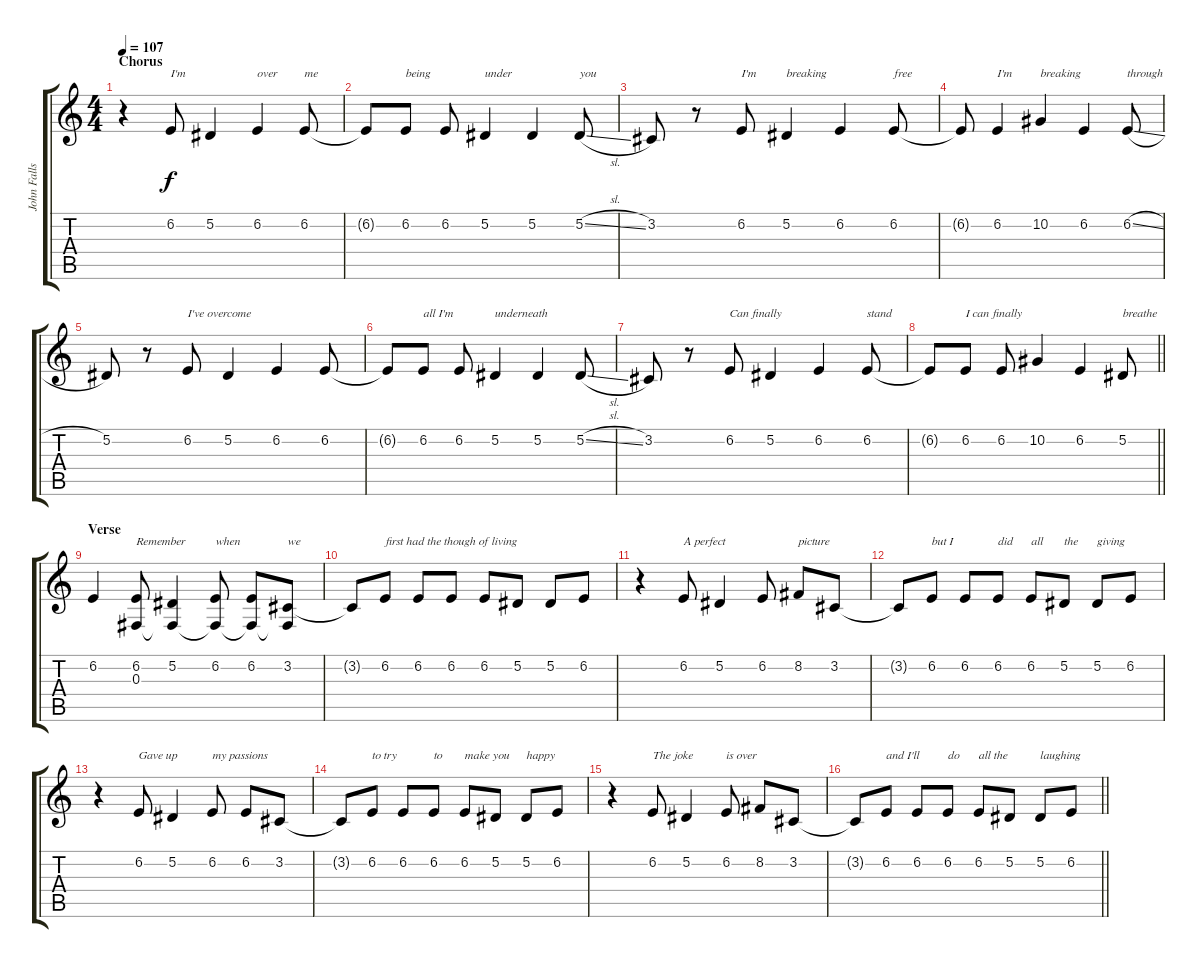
\track ("John Falls (Vocals)" "John Falls") {instrument harmonica}
\staff {score tabs}
\tuning (Eb4 Bb3 Gb3 Db3 Ab2 Db2) {hide}
\ts (4 4)
\section ("" "Chorus")
\tempo 107
\clef g2
\ks c
r.4{dy f} 6.2.8{txt "I'm" volume 16} 5.2.4 6.2.4{txt "over"} 6.2.8{txt "me"} |
6.2{t}.8 6.2.8{txt "being"} 6.2.8 5.2.4{txt "under"} 5.2.4 5.2{sl}.8{txt "you"} |
3.2.8 r.8 6.2.8{txt "I'm"} 5.2.4{txt "breaking"} 6.2.4 6.2.8{txt "free"} |
6.2{t}.8 6.2.4{txt "I'm"} 10.2.4{txt "breaking"} 6.2.4 6.2{sl}.8{txt "through"} |
5.2.8 r.8 6.2.8{txt "I've overcome"} 5.2.4 6.2.4 6.2.8 |
6.2{t}.8 6.2.8{txt "all I'm"} 6.2.8 5.2.4{txt "underneath"} 5.2.4 5.2{sl}.8 |
3.2.8 r.8 6.2.8{txt "Can finally"} 5.2.4 6.2.4 6.2.8{txt "stand"} |
\barLineRight lightlight
6.2{t}.8 6.2.8{txt "I can finally"} 6.2.8 10.2.4 6.2.4 5.2.8{txt "breathe"} |
\section ("" "Verse")
6.2.4{volume 14} (6.2 0.3).8{txt "Remember"} (5.2 0.3{t}).4 (6.2 0.3{t}).8{txt "when"} (6.2 0.3{t}).8 (3.2 0.3{t}).8{txt "we"} |
3.2{t}.8 6.2.8{txt "first had the though of living"} 6.2.8 6.2.8 6.2.8 5.2.8 5.2.8 6.2.8 |
r.4 6.2.8{txt "A perfect"} 5.2.4 6.2.8 8.2.8{txt "picture"} 3.2.8 |
3.2{t}.8 6.2.8{txt "but I"} 6.2.8 6.2.8{txt "did"} 6.2.8{txt "all"} 5.2.8{txt "the"} 5.2.8{txt "giving"} 6.2.8 |
r.4 6.2.8{txt "Gave up"} 5.2.4 6.2.8{txt "my passions"} 6.2.8 3.2.8 |
3.2{t}.8 6.2.8{txt "to try"} 6.2.8 6.2.8{txt "to"} 6.2.8{txt "make you"} 5.2.8 5.2.8{txt "happy"} 6.2.8 |
r.4 6.2.8{txt "The joke"} 5.2.4 6.2.8{txt "is over"} 8.2.8 3.2.8 |
\barLineRight lightlight
3.2{t}.8 6.2.8{txt "and I'll"} 6.2.8 6.2.8{txt "do"} 6.2.8{txt "all the"} 5.2.8 5.2.8{txt "laughing"} 6.2.8
